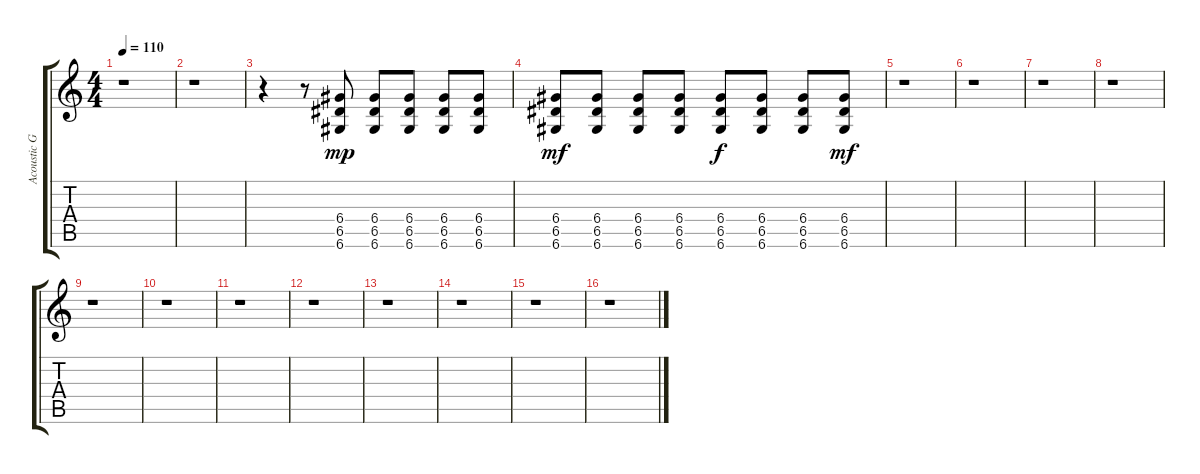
\track ("Acoustic Guitar Bridge" "Acoustic G") {instrument acousticguitarsteel}
\staff {score tabs}
\tuning (E4 B3 G3 D3 A2 D2) {hide}
\ts (4 4)
\tempo 110
\clef g2
\ks c
r.1{dy mf} |
r.1 |
r.4 r.8 (6.4 6.5 6.6).8{dy mp} (6.4 6.5 6.6).8 (6.4 6.5 6.6).8 (6.4 6.5 6.6).8 (6.4 6.5 6.6).8 |
(6.4 6.5 6.6).8{dy mf} (6.4 6.5 6.6).8 (6.4 6.5 6.6).8 (6.4 6.5 6.6).8 (6.4 6.5 6.6).8{dy f} (6.4 6.5 6.6).8 (6.4 6.5 6.6).8 (6.4 6.5 6.6).8{dy mf} |
r.1 |
r.1 |
r.1 |
r.1 |
r.1 |
r.1 |
r.1 |
r.1 |
r.1 |
r.1 |
r.1 |
r.1
